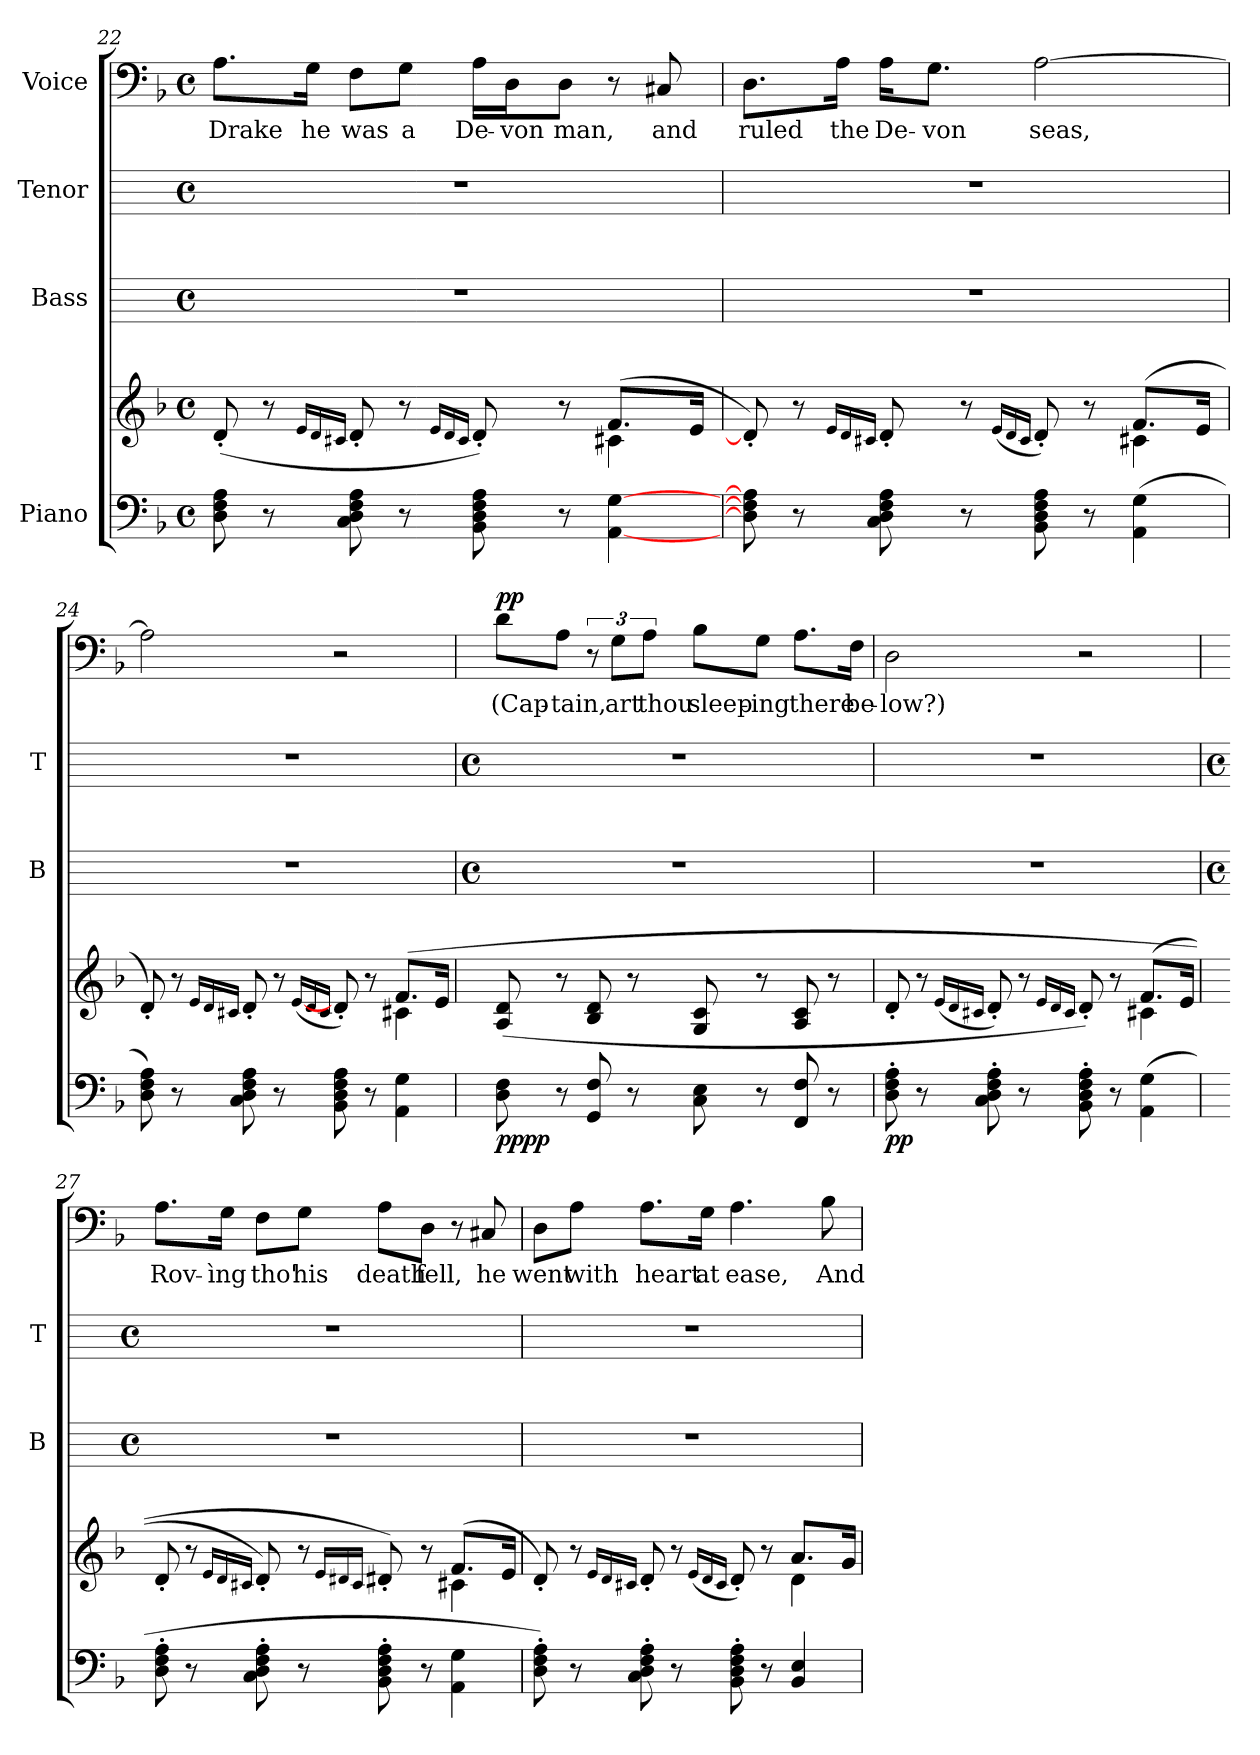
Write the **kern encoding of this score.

**kern	**kern	**dynam	**kern	**kern	**kern	**text	**dynam
*part4	*part4	*part4	*part3	*part2	*part1	*part1	*part1
*staff5	*staff4	*staff4/5	*staff3	*staff2	*staff1	*staff1	*staff1
*I"Piano	*	*	*I"Bass	*I"Tenor	*I"Voice	*	*
*	*	*	*I'B	*I'T	*	*	*
!!LO:LB:g=z
*clefF4	*clefG2	*	*	*	*clefF4	*	*
*k[b-]	*k[b-]	*	*	*	*k[b-]	*	*
*F:	*F:	*	*	*	*F:	*	*
*M4/4	*M4/4	*	*M4/4	*M4/4	*M4/4	*	*
*met(c)	*met(c)	*	*met(c)	*met(c)	*met(c)	*	*
=22	=22	=22	=22	=22	=22	=22	=22
*	*^	*	*	*	*	*	*
!	!	!	!	!	!	!	!LO:LY:b	!
(>8D 8F 8A	(>8d'/	2.ryy	.	1r	1r	8.A\L	Drake	.
8r	8r	.	.	.	.	.	.	.
!	!	!	!	!	!	!	!LO:LY:b	!
.	.	.	.	.	.	16G\Jk	he	.
.	16qqe/LL	.	.	.	.	.	.	.
.	16qqd/	.	.	.	.	.	.	.
.	16qqc#X/JJ	.	.	.	.	.	.	.
!	!	!	!	!	!	!	!LO:LY:b	!
8C 8D 8F 8A	8d'/	.	.	.	.	8F\L	was	.
!	!	!	!	!	!	!	!LO:LY:b	!
8r	8r	.	.	.	.	8G\J	a	.
.	16qqe/LL	.	.	.	.	.	.	.
.	16qqd/	.	.	.	.	.	.	.
.	16qqc#/JJ	.	.	.	.	.	.	.
!	!	!	!	!	!	!	!LO:LY:b	!
8BB- 8D 8F 8A	8d'/)	.	.	.	.	16A\LL	De-	.
!	!	!	!	!	!	!	!LO:LY:b	!
.	.	.	.	.	.	16D\J	-von	.
!	!	!	!	!	!	!	!LO:LY:b	!
8r	8r	.	.	.	.	8D\J	man,	.
[4AA [4G	(>8.f/L	4c#X\	.	.	.	8r	.	.
!	!	!	!	!	!	!	!LO:LY:b	!
.	.	.	.	.	.	8C#X	and	.
.	16e/J	.	.	.	.	.	.	.
=23	=23	=23	=23	=23	=23	=23	=23	=23
!	!	!	!	!	!	!	!LO:LY:b	!
8D] 8F] 8A]	8d'/])	2.ryy	.	1r	1r	8.D\L	ruled	.
8r	8r	.	.	.	.	.	.	.
!	!	!	!	!	!	!	!LO:LY:b	!
.	.	.	.	.	.	16A\Jk	the	.
.	16qqe/LL	.	.	.	.	.	.	.
.	16qqd/	.	.	.	.	.	.	.
.	16qqc#X/JJ	.	.	.	.	.	.	.
!	!	!	!	!	!	!	!LO:LY:b	!
8C 8D 8F 8A	8d'/)	.	.	.	.	16A\KL	De-	.
!	!	!	!	!	!	!	!LO:LY:b	!
.	.	.	.	.	.	8.G\J	-von	.
8r	8r	.	.	.	.	.	.	.
.	(>16qqe/LL	.	.	.	.	.	.	.
.	16qqd/	.	.	.	.	.	.	.
.	16qqc#/JJ	.	.	.	.	.	.	.
!	!	!	!	!	!	!	!LO:LY:b	!
8BB- 8D 8F 8A	8d'/)	.	.	.	.	[2A	seas,	.
8r	8r	.	.	.	.	.	.	.
(>4AA 4G	(>8.f/L	4c#X\	.	.	.	.	.	.
.	16e/J	.	.	.	.	.	.	.
=24	=24	=24	=24	=24	=24	=24	=24	=24
8D 8F 8A)	8d'/)	2.ryy	.	1r	1r	2A]	.	.
8r	8r	.	.	.	.	.	.	.
.	16qqe/LL	.	.	.	.	.	.	.
.	16qqd/	.	.	.	.	.	.	.
.	16qqc#X/JJ	.	.	.	.	.	.	.
8C 8D 8F 8A	8d'/)	.	.	.	.	.	.	.
8r	8r	.	.	.	.	.	.	.
.	(>[16qqe/LL	.	.	.	.	.	.	.
.	16qqd/	.	.	.	.	.	.	.
.	16qqc#/JJ	.	.	.	.	.	.	.
8BB- 8D 8F 8A	8d'/)	.	.	.	.	2r	.	.
8r	8r	.	.	.	.	.	.	.
(>4AA 4G	(>8.f/L	4c#X\	.	.	.	.	.	.
.	16e/J	.	.	.	.	.	.	.
!!LO:LB:g=z
=25	=25	=25	=25	=25	=25	=25	=25	=25
*	*	*	*	*M4/4	*M4/4	*	*	*
*	*	*	*	*met(c)	*met(c)	*	*	*
!	!	!	!LO:DY:b=2	!	!	!	!LO:LY:b	!
!	!	!	!LO:DY:n=1:b	!	!	!	!	!LO:DY:b
8D 8F	(>8A/ 8d/	2ryy	pp pp	1r	1r	8d\L	(Cap-	pp
!	!	!	!	!	!	!	!LO:LY:b	!
8r	8r	.	.	.	.	8A\J	-tain,	.
8GG 8F	8B-/ 8d/	.	.	.	.	12r	.	.
!	!	!	!	!	!	!	!LO:LY:b	!
.	.	.	.	.	.	12G\L	art	.
8r	8r	.	.	.	.	.	.	.
!	!	!	!	!	!	!	!LO:LY:b	!
.	.	.	.	.	.	12A\J	thou	.
!	!	!	!	!	!	!	!LO:LY:b	!
8C 8E	8G/ 8c/	2ryy	.	.	.	8B-\L	sleep-	.
!	!	!	!	!	!	!	!LO:LY:b	!
8r	8r	.	.	.	.	8G\J	-ing	.
!	!	!	!	!	!	!	!LO:LY:b	!
8FF 8F	8A/ 8c/	.	.	.	.	8.A\L	there	.
8r	8r	.	.	.	.	.	.	.
!	!	!	!	!	!	!	!LO:LY:b	!
.	.	.	.	.	.	16F\Jk	be-	.
=26	=26	=26	=26	=26	=26	=26	=26	=26
!	!	!	!LO:DY:b=2	!	!	!	!LO:LY:b	!
!	!	!	!LO:DY:n=1:b	!	!	!	!	!
8D' 8F' 8A'	8d'/	2.ryy	p p	1r	1r	2D	-low?)	.
8r	8r	.	.	.	.	.	.	.
.	(>16qqe/LL	.	.	.	.	.	.	.
.	16qqd/	.	.	.	.	.	.	.
.	16qqc#X/JJ	.	.	.	.	.	.	.
8C' 8D' 8F' 8A'	8d'/)	.	.	.	.	.	.	.
8r	8r	.	.	.	.	.	.	.
.	16qqe/LL	.	.	.	.	.	.	.
.	16qqd/	.	.	.	.	.	.	.
.	16qqc#/JJ	.	.	.	.	.	.	.
8BB-' 8D' 8F' 8A'	8d'/)	.	.	.	.	2r	.	.
8r	8r	.	.	.	.	.	.	.
(>4AA 4G	(>8.f/L	4c#X\	.	.	.	.	.	.
.	16e/J	.	.	.	.	.	.	.
!!LO:LB:g=z
=27	=27	=27	=27	=27	=27	=27	=27	=27
*	*	*	*	*M4/4	*M4/4	*	*	*
*	*	*	*	*met(c)	*met(c)	*	*	*
!	!	!	!	!	!	!	!LO:LY:b	!
8D' 8F' 8A'	8d'/	2.ryy	.	1r	1r	8.A\L	Rov-	.
8r	8r	.	.	.	.	.	.	.
!	!	!	!	!	!	!	!LO:LY:b	!
.	.	.	.	.	.	16G\Jk	-ìng	.
.	16qqe/LL	.	.	.	.	.	.	.
.	16qqd/	.	.	.	.	.	.	.
.	16qqc#X/JJ	.	.	.	.	.	.	.
!	!	!	!	!	!	!	!LO:LY:b	!
8C' 8D' 8F' 8A'	8d'/)	.	.	.	.	8F\L	tho'	.
!	!	!	!	!	!	!	!LO:LY:b	!
8r	8r	.	.	.	.	8G\J	his	.
.	16qqe/LL	.	.	.	.	.	.	.
.	16qqd#X/	.	.	.	.	.	.	.
.	16qqc#/JJ	.	.	.	.	.	.	.
!	!	!	!	!	!	!	!LO:LY:b	!
8BB-' 8D' 8F' 8A'	8d#'/)	.	.	.	.	8A\L	death	.
!	!	!	!	!	!	!	!LO:LY:b	!
8r	8r	.	.	.	.	8D\J	fell,	.
4AA 4G	(>8.f/L	4c#X\	.	.	.	8r	.	.
!	!	!	!	!	!	!	!LO:LY:b	!
.	.	.	.	.	.	8C#X	he	.
.	16e/J	.	.	.	.	.	.	.
=28	=28	=28	=28	=28	=28	=28	=28	=28
!	!	!	!	!	!	!	!LO:LY:b	!
8D' 8F' 8A')	8d'/)	2.ryy	.	1r	1r	8D\L	went	.
!	!	!	!	!	!	!	!LO:LY:b	!
8r	8r	.	.	.	.	8A\J	with	.
.	16qqe/LL	.	.	.	.	.	.	.
.	16qqd/	.	.	.	.	.	.	.
.	16qqc#X/JJ	.	.	.	.	.	.	.
!	!	!	!	!	!	!	!LO:LY:b	!
8C' 8D' 8F' 8A'	8d'/)	.	.	.	.	8.A\L	heart	.
8r	8r	.	.	.	.	.	.	.
!	!	!	!	!	!	!	!LO:LY:b	!
.	.	.	.	.	.	16G\Jk	at	.
.	(>16qqe/LL	.	.	.	.	.	.	.
.	16qqd/	.	.	.	.	.	.	.
.	16qqc#/JJ	.	.	.	.	.	.	.
!	!	!	!	!	!	!	!LO:LY:b	!
8BB-' 8D' 8F' 8A'	8d'/)	.	.	.	.	4.A	ease,	.
8r	8r	.	.	.	.	.	.	.
4BB- 4E	(>8.a/L	4d\	.	.	.	.	.	.
!	!	!	!	!	!	!	!LO:LY:b	!
.	.	.	.	.	.	8B-\	And	.
.	16g/J	.	.	.	.	.	.	.
*	*v	*v	*	*	*	*	*	*
=	=	=	=	=	=	=	=
*-	*-	*-	*-	*-	*-	*-	*-
